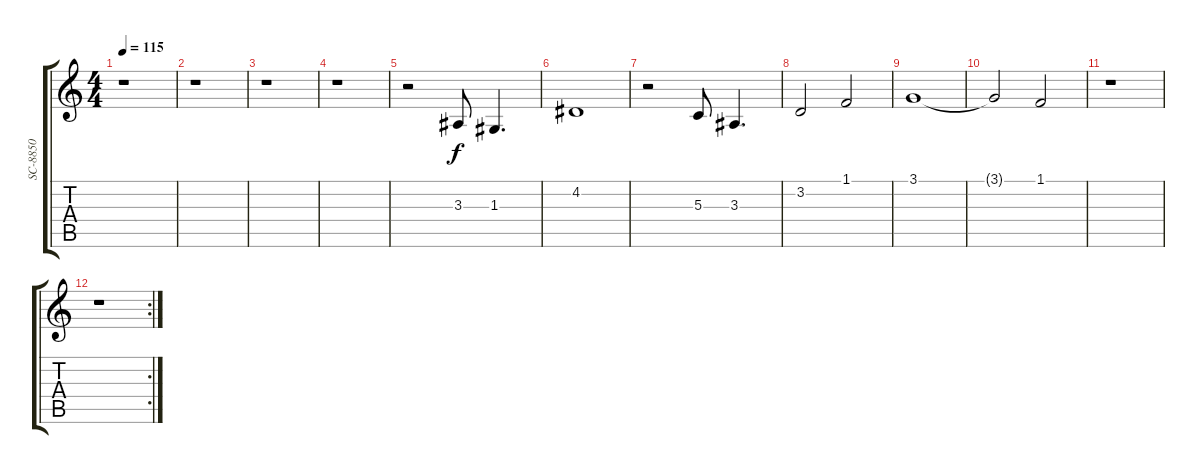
\track ("SC-8850" "SC-8850") {instrument frenchhorn}
\staff {score tabs}
\tuning (E4 B3 G3 D3 A2 E2) {hide}
\ts (4 4)
\tempo 115
\clef g2
\ks c
r.1{dy f} |
r.1 |
r.1 |
r.1 |
r.2 3.3.8{instrument frenchhorn} 1.3.4{d} |
4.2.1 |
r.2 5.3.8 3.3.4{d} |
3.2.2 1.1.2 |
3.1.1 |
3.1{t}.2 1.1.2 |
r.1 |
\rc 2
r.1
